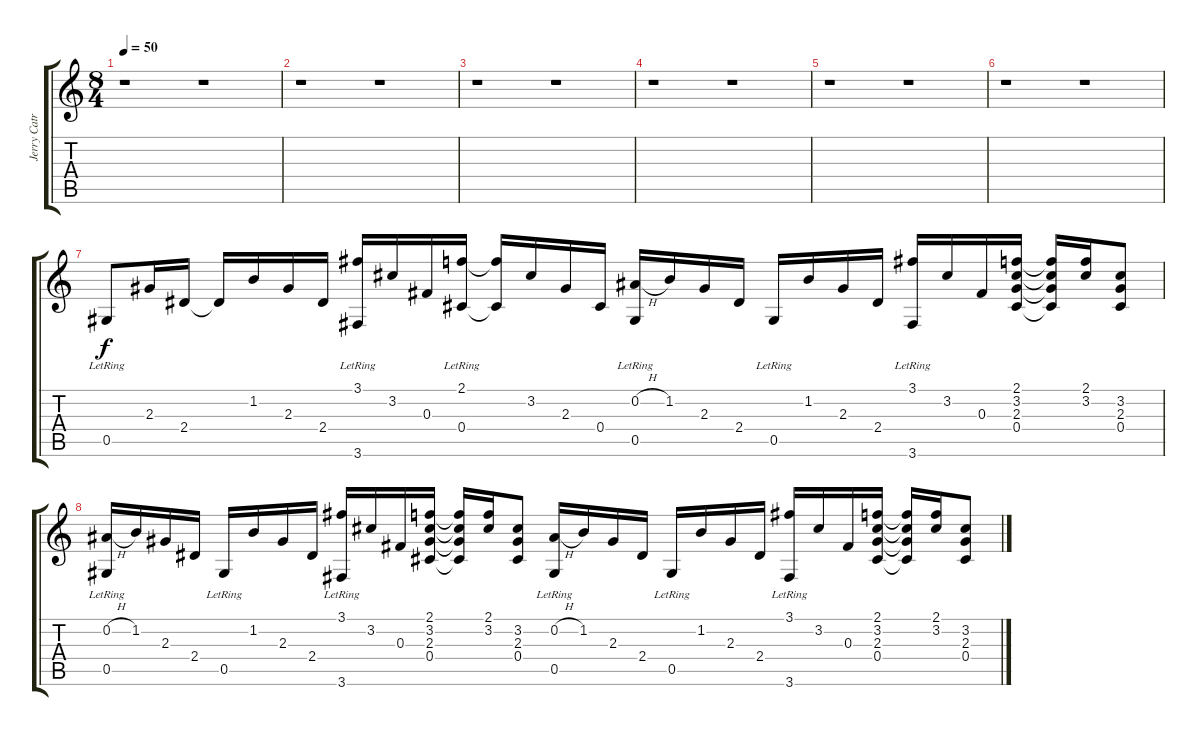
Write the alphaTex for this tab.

\track ("Jerry Catrell Ac. 2" "Jerry Catr") {instrument acousticguitarsteel}
\staff {score tabs}
\tuning (Eb4 Bb3 Gb3 Db3 Ab2 Eb2) {hide}
\ts (8 4)
\tempo 50
\clef g2
\ks c
r.1{dy f} r.1 |
r.1 r.1 |
r.1 r.1 |
r.1 r.1 |
r.1 r.1 |
r.1 r.1 |
0.5{lr}.8 2.3.16 2.4.16 2.4{t}.16 1.2.16 2.3.16 2.4.16 (3.1 3.6{lr}).16 3.2.16 0.3.16 (2.1 0.4{lr}).16 (2.1{t} 0.4{t}).16 3.2.16 2.3.16 0.4.16 (0.2{h} 0.5{lr}).16 1.2.16 2.3.16 2.4.16 0.5{lr}.16 1.2.16 2.3.16 2.4.16 (3.1 3.6{lr}).16 3.2.16 0.3.16 (2.1 3.2 2.3 0.4).16 (2.1{t} 3.2{t} 2.3{t} 0.4{t}).16 (2.1 3.2).16 (3.2 2.3 0.4).8 |
(0.2{h} 0.5{lr}).16 1.2.16 2.3.16 2.4.16 0.5{lr}.16 1.2.16 2.3.16 2.4.16 (3.1 3.6{lr}).16 3.2.16 0.3.16 (2.1 3.2 2.3 0.4).16 (2.1{t} 3.2{t} 2.3{t} 0.4{t}).16 (2.1 3.2).16 (3.2 2.3 0.4).8 (0.2{h} 0.5{lr}).16 1.2.16 2.3.16 2.4.16 0.5{lr}.16 1.2.16 2.3.16 2.4.16 (3.1 3.6{lr}).16 3.2.16 0.3.16 (2.1 3.2 2.3 0.4).16 (2.1{t} 3.2{t} 2.3{t} 0.4{t}).16 (2.1 3.2).16 (3.2 2.3 0.4).8
